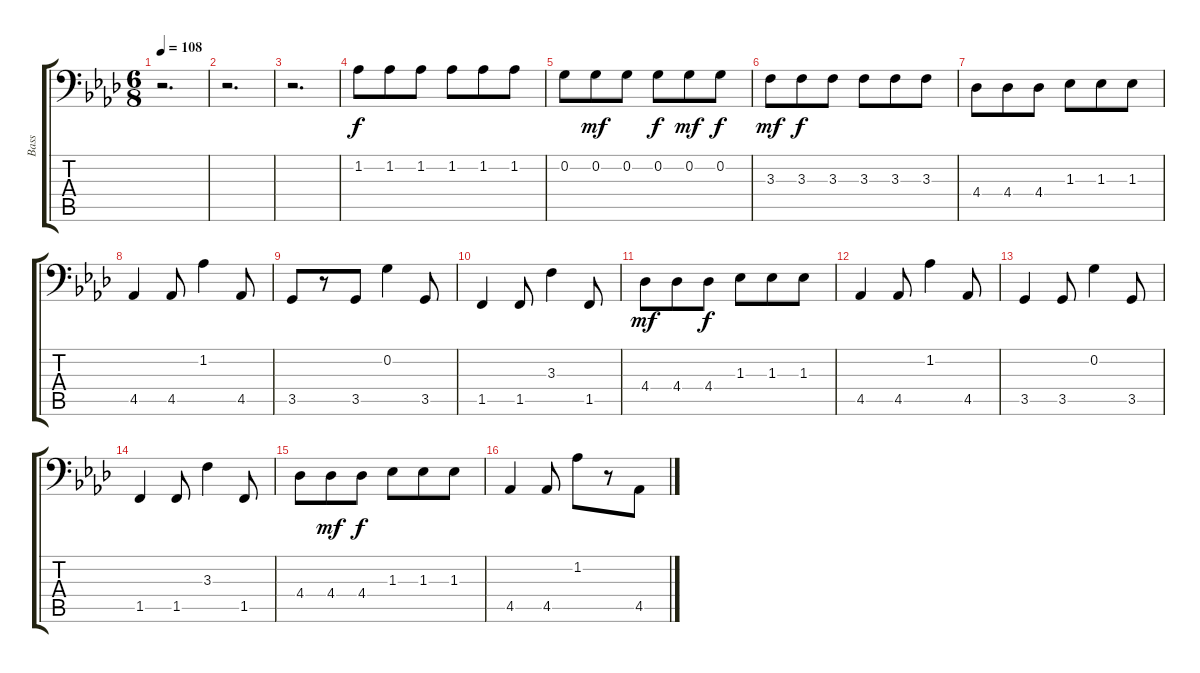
\track ("Bass" "Bass") {instrument electricbassfinger}
\staff {score tabs}
\tuning (C3 G2 D2 A1 E1 B0) {hide}
\ts (6 8)
\tempo 108
\clef f4
\ks ab
r.2{d dy f} |
r.2{d} |
r.2{d} |
1.2.8 1.2.8 1.2.8 1.2.8 1.2.8 1.2.8 |
0.2.8 0.2.8{dy mf} 0.2.8 0.2.8{dy f} 0.2.8{dy mf} 0.2.8{dy f} |
3.3.8{dy mf} 3.3.8{dy f} 3.3.8 3.3.8 3.3.8 3.3.8 |
4.4.8 4.4.8 4.4.8 1.3.8 1.3.8 1.3.8 |
4.5.4 4.5.8 1.2.4 4.5.8 |
3.5.8 r.8 3.5.8 0.2.4 3.5.8 |
1.5.4 1.5.8 3.3.4 1.5.8 |
4.4.8{dy mf} 4.4.8 4.4.8{dy f} 1.3.8 1.3.8 1.3.8 |
4.5.4 4.5.8 1.2.4 4.5.8 |
3.5.4 3.5.8 0.2.4 3.5.8 |
1.5.4 1.5.8 3.3.4 1.5.8 |
4.4.8 4.4.8{dy mf} 4.4.8{dy f} 1.3.8 1.3.8 1.3.8 |
4.5.4 4.5.8 1.2.8 r.8 4.5.8
